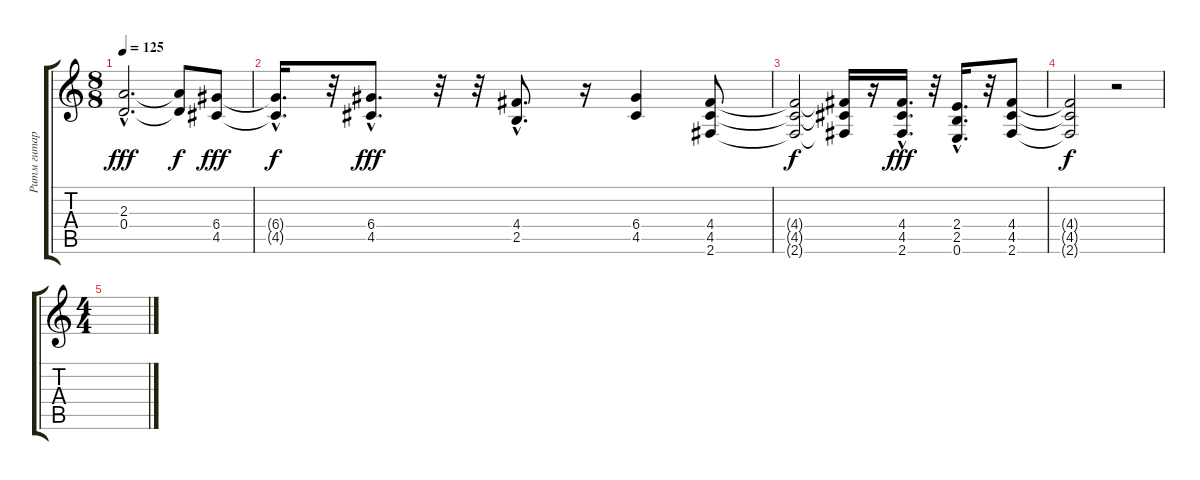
\track ("Ритм гитара" "Ритм гитар") {instrument distortionguitar}
\staff {score tabs}
\tuning (E4 B3 G3 D3 A2 E2) {hide}
\ts (8 8)
\tempo 125
\clef g2
\ks c
(2.3{hac} 0.4{hac}).2{d dy fff} (2.3{t} 0.4{t}).8{dy f} (6.4 4.5).8{dy fff} |
(6.4{hac t} 4.5{hac t}).16{d dy f} r.32 (6.4{hac} 4.5{hac}).8{d dy fff} r.32 r.32 (4.4{hac} 2.5{hac}).8{d} r.16 (6.4 4.5).4 (4.4 4.5 2.6).8 |
(4.4{t} 4.5{t} 2.6{t}).2{dy f} (4.4{t} 4.5{t} 2.6{t}).16 r.16 (4.4{hac} 4.5{hac} 2.6{hac}).16{d dy fff} r.32 (2.4 2.5 0.6{hac}).16{d} r.32 (4.4 4.5 2.6).8 |
(4.4{t} 4.5{t} 2.6{t}).2{dy f} r.2 |
\ts (4 4)
